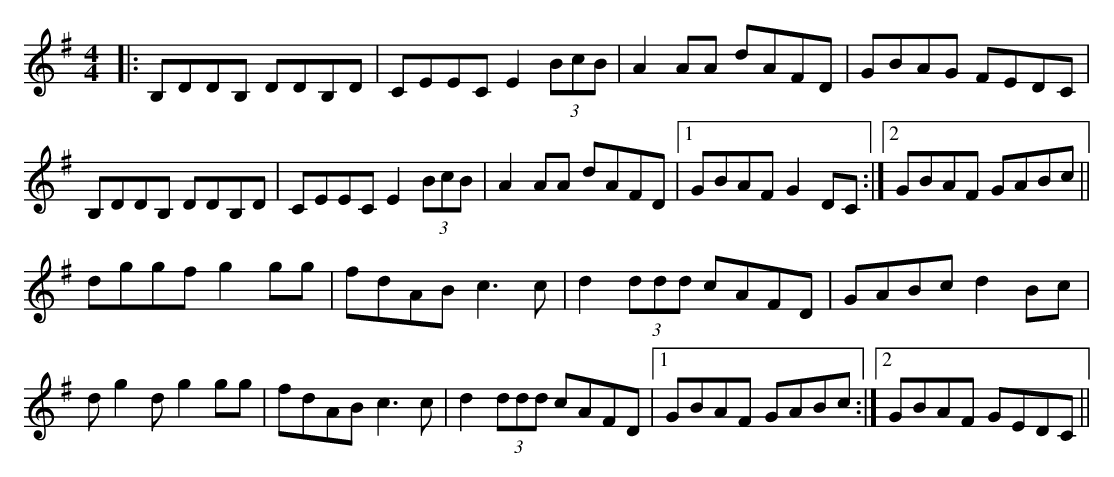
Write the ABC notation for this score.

X:1
M:4/4
K:G
|:B,DDB, DDB,D|CEEC E2 (3BcB|A2AA dAFD|GBAG FEDC|
B,DDB, DDB,D|CEEC E2 (3BcB|A2AA dAFD|1 GBAF G2DC:|2 GBAF GABc||
dggf g2gg|fdAB c3c|d2 (3ddd cAFD|GABc d2Bc|
dg2dg2gg|fdAB c3c|d2 (3ddd cAFD|1 GBAF GABc:|2 GBAF GEDC||
